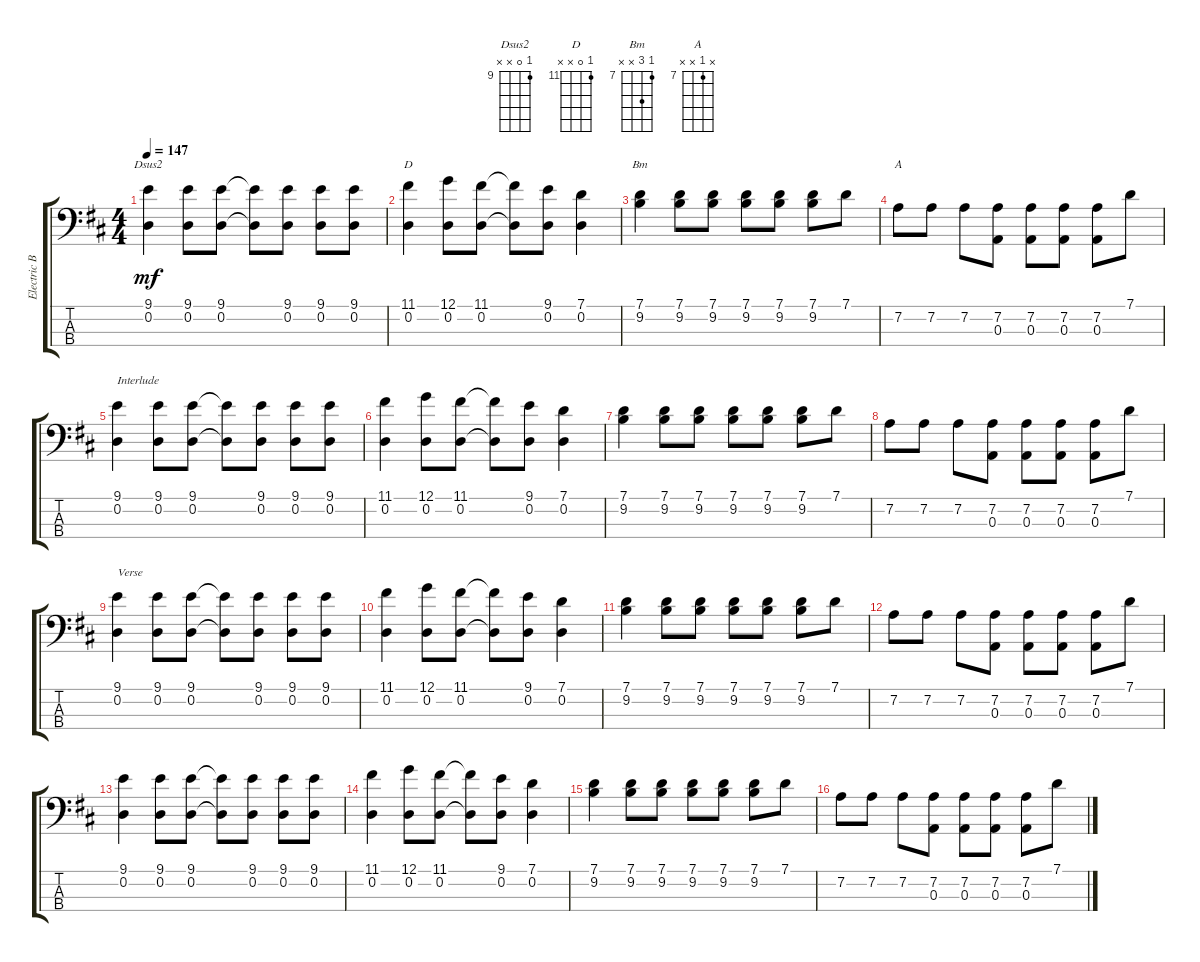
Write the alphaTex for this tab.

\track ("Electric Bass" "Electric B") {instrument electricbassfinger}
\staff {score tabs}
\tuning (G2 D2 A1 E1) {hide}
\chord ("Dsus2" 9 0 x x) {firstfret 9}
\chord ("D" 11 0 x x) {firstfret 11}
\chord ("Bm" 7 9 x x) {firstfret 7}
\chord ("A" x 7 x x) {firstfret 7}
\ts (4 4)
\tempo 147
\clef f4
\ks d
(9.1 0.2).4{ch "Dsus2" dy mf} (9.1 0.2).8 (9.1 0.2).8 (9.1{t} 0.2{t}).8 (9.1 0.2).8 (9.1 0.2).8 (9.1 0.2).8 |
(11.1 0.2).4{ch "D"} (12.1 0.2).8 (11.1 0.2).8 (11.1{t} 0.2{t}).8 (9.1 0.2).8 (7.1 0.2).4 |
(7.1 9.2).4{ch "Bm"} (7.1 9.2).8 (7.1 9.2).8 (7.1 9.2).8 (7.1 9.2).8 (7.1 9.2).8 7.1.8 |
7.2.8{ch "A"} 7.2.8 7.2.8 (7.2 0.3).8 (7.2 0.3).8 (7.2 0.3).8 (7.2 0.3).8 7.1.8 |
(9.1 0.2).4{txt "Interlude"} (9.1 0.2).8 (9.1 0.2).8 (9.1{t} 0.2{t}).8 (9.1 0.2).8 (9.1 0.2).8 (9.1 0.2).8 |
(11.1 0.2).4 (12.1 0.2).8 (11.1 0.2).8 (11.1{t} 0.2{t}).8 (9.1 0.2).8 (7.1 0.2).4 |
(7.1 9.2).4 (7.1 9.2).8 (7.1 9.2).8 (7.1 9.2).8 (7.1 9.2).8 (7.1 9.2).8 7.1.8 |
7.2.8 7.2.8 7.2.8 (7.2 0.3).8 (7.2 0.3).8 (7.2 0.3).8 (7.2 0.3).8 7.1.8 |
(9.1 0.2).4{txt "Verse"} (9.1 0.2).8 (9.1 0.2).8 (9.1{t} 0.2{t}).8 (9.1 0.2).8 (9.1 0.2).8 (9.1 0.2).8 |
(11.1 0.2).4 (12.1 0.2).8 (11.1 0.2).8 (11.1{t} 0.2{t}).8 (9.1 0.2).8 (7.1 0.2).4 |
(7.1 9.2).4 (7.1 9.2).8 (7.1 9.2).8 (7.1 9.2).8 (7.1 9.2).8 (7.1 9.2).8 7.1.8 |
7.2.8 7.2.8 7.2.8 (7.2 0.3).8 (7.2 0.3).8 (7.2 0.3).8 (7.2 0.3).8 7.1.8 |
(9.1 0.2).4 (9.1 0.2).8 (9.1 0.2).8 (9.1{t} 0.2{t}).8 (9.1 0.2).8 (9.1 0.2).8 (9.1 0.2).8 |
(11.1 0.2).4 (12.1 0.2).8 (11.1 0.2).8 (11.1{t} 0.2{t}).8 (9.1 0.2).8 (7.1 0.2).4 |
(7.1 9.2).4 (7.1 9.2).8 (7.1 9.2).8 (7.1 9.2).8 (7.1 9.2).8 (7.1 9.2).8 7.1.8 |
7.2.8 7.2.8 7.2.8 (7.2 0.3).8 (7.2 0.3).8 (7.2 0.3).8 (7.2 0.3).8 7.1.8
